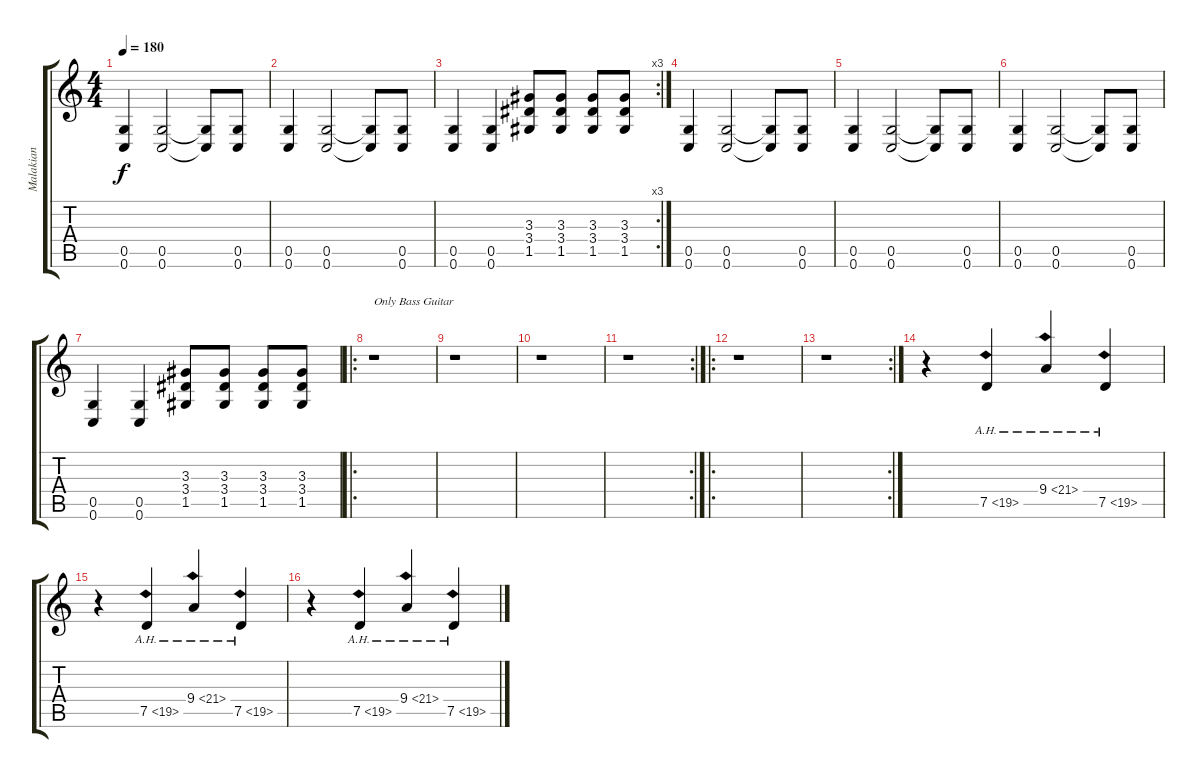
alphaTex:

\track ("Malakian" "Malakian") {instrument distortionguitar}
\staff {score tabs}
\tuning (D4 A3 F3 C3 G2 C2) {hide}
\ts (4 4)
\tempo 180
\clef g2
\ks c
(0.5 0.6).4{dy f} (0.5 0.6).2 (0.5{t} 0.6{t}).8 (0.5 0.6).8 |
(0.5 0.6).4 (0.5 0.6).2 (0.5{t} 0.6{t}).8 (0.5 0.6).8 |
\rc 3
(0.5 0.6).4 (0.5 0.6).4 (3.3 3.4 1.5).8 (3.3 3.4 1.5).8 (3.3 3.4 1.5).8 (3.3 3.4 1.5).8 |
(0.5 0.6).4 (0.5 0.6).2 (0.5{t} 0.6{t}).8 (0.5 0.6).8 |
(0.5 0.6).4 (0.5 0.6).2 (0.5{t} 0.6{t}).8 (0.5 0.6).8 |
(0.5 0.6).4 (0.5 0.6).2 (0.5{t} 0.6{t}).8 (0.5 0.6).8 |
(0.5 0.6).4 (0.5 0.6).4 (3.3 3.4 1.5).8 (3.3 3.4 1.5).8 (3.3 3.4 1.5).8 (3.3 3.4 1.5).8 |
\ro
r.1{txt "Only Bass Guitar"} |
r.1 |
r.1 |
\rc 2
r.1 |
\ro
r.1 |
\rc 2
r.1 |
r.4 7.5{ah 12}.4 9.4{ah 12}.4 7.5{ah 12}.4 |
r.4 7.5{ah 12}.4 9.4{ah 12}.4 7.5{ah 12}.4 |
r.4 7.5{ah 12}.4 9.4{ah 12}.4 7.5{ah 12}.4
